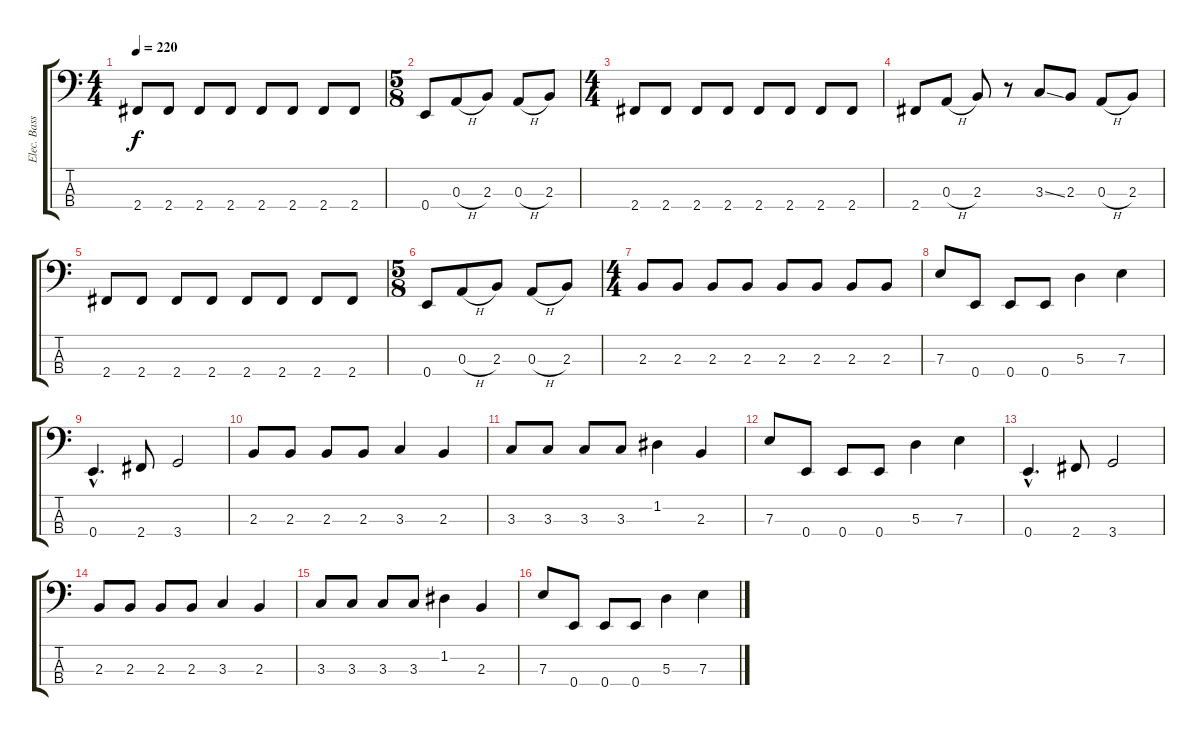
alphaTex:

\track ("Elec. Bass" "Elec. Bass") {instrument electricbasspick}
\staff {score tabs}
\tuning (G2 D2 A1 E1) {hide}
\ts (4 4)
\tempo 220
\clef f4
\ks c
2.4.8{dy f} 2.4.8 2.4.8 2.4.8 2.4.8 2.4.8 2.4.8 2.4.8 |
\ts (5 8)
0.4.8 0.3{h}.8 2.3.8 0.3{h}.8 2.3.8 |
\ts (4 4)
2.4.8 2.4.8 2.4.8 2.4.8 2.4.8 2.4.8 2.4.8 2.4.8 |
2.4.8 0.3{h}.8 2.3.8 r.8 3.3{ss}.8 2.3.8 0.3{h}.8 2.3.8 |
2.4.8 2.4.8 2.4.8 2.4.8 2.4.8 2.4.8 2.4.8 2.4.8 |
\ts (5 8)
0.4.8 0.3{h}.8 2.3.8 0.3{h}.8 2.3.8 |
\ts (4 4)
2.3.8 2.3.8 2.3.8 2.3.8 2.3.8 2.3.8 2.3.8 2.3.8 |
7.3.8 0.4.8 0.4.8 0.4.8 5.3.4 7.3.4 |
0.4{hac}.4{d} 2.4.8 3.4.2 |
2.3.8 2.3.8 2.3.8 2.3.8 3.3.4 2.3.4 |
3.3.8 3.3.8 3.3.8 3.3.8 1.2.4 2.3.4 |
7.3.8 0.4.8 0.4.8 0.4.8 5.3.4 7.3.4 |
0.4{hac}.4{d} 2.4.8 3.4.2 |
2.3.8 2.3.8 2.3.8 2.3.8 3.3.4 2.3.4 |
3.3.8 3.3.8 3.3.8 3.3.8 1.2.4 2.3.4 |
7.3.8 0.4.8 0.4.8 0.4.8 5.3.4 7.3.4
